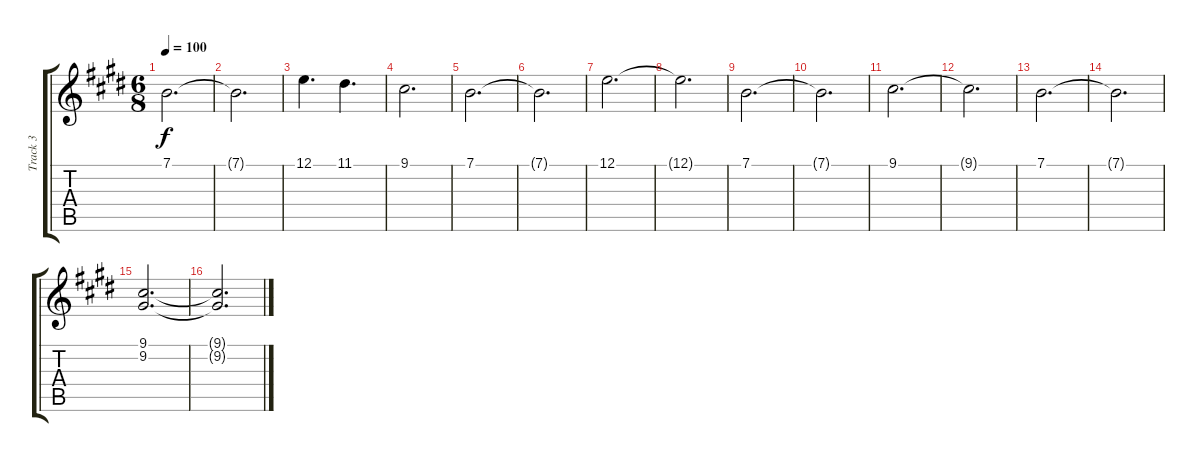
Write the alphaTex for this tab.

\track ("Track 3" "Track 3") {instrument synthstrings1}
\staff {score tabs}
\tuning (E4 B3 G3 D3 A2 E2) {hide}
\ts (6 8)
\tempo 100
\clef g2
\ks c#minor
7.1.2{d dy f volume 13} |
7.1{t}.2{d} |
12.1.4{d} 11.1.4{d} |
9.1.2{d} |
7.1.2{d} |
7.1{t}.2{d} |
12.1.2{d} |
12.1{t}.2{d} |
7.1.2{d} |
7.1{t}.2{d} |
9.1.2{d} |
9.1{t}.2{d} |
7.1.2{d} |
7.1{t}.2{d} |
(9.1 9.2).2{d} |
(9.1{t} 9.2{t}).2{d}
